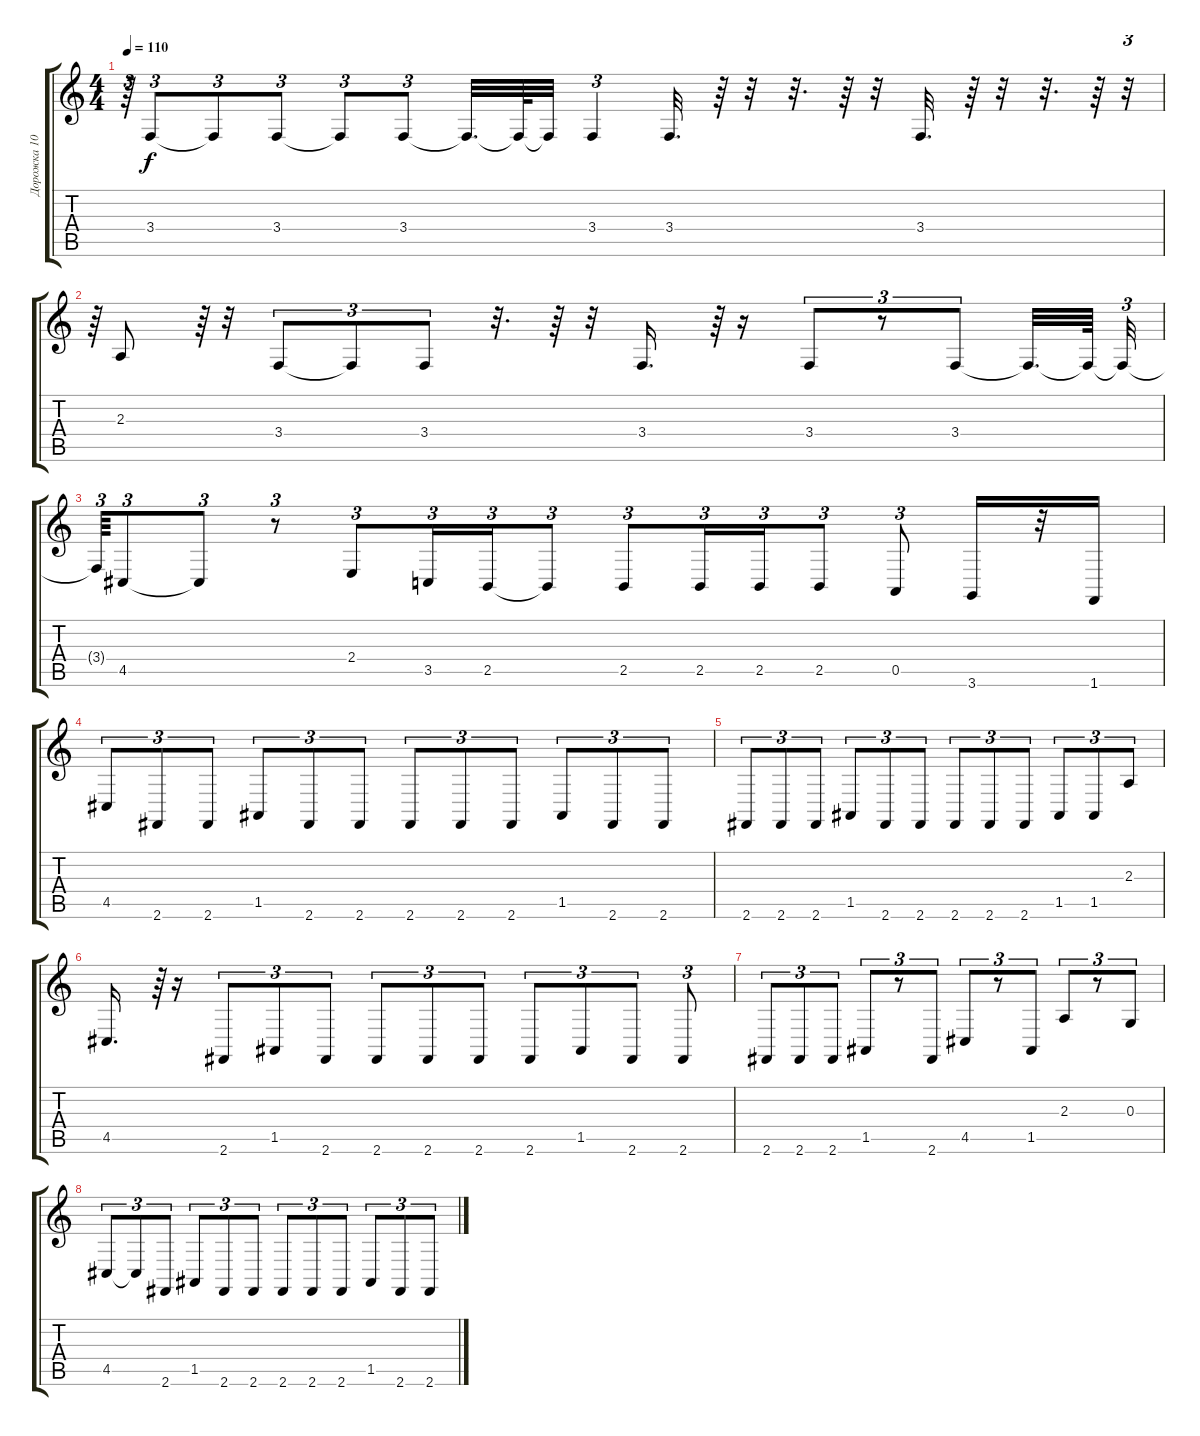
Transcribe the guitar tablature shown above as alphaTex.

\track ("Дорожка 10" "Дорожка 10") {instrument acousticgrandpiano}
\staff {score tabs}
\tuning (E4 B3 G3 D3 A2 E2) {hide}
\ts (4 4)
\tempo 110
\clef g2
\ks c
r.64{tu (3 2) dy f} 3.4.8{tu (3 2)} 3.4{t}.8{tu (3 2)} 3.4.8{tu (3 2)} 3.4{t}.8{tu (3 2)} 3.4.8{tu (3 2)} 3.4{t}.32{d} 3.4{t}.64 3.4{t}.32 3.4.4{tu (3 2)} 3.4.32{d} r.64 r.32 r.32{d} r.64 r.32 3.4.32{d} r.64 r.32 r.32{d} r.64 r.32{tu (3 2)} |
r.64{tu (3 2)} 2.3.8 r.64{tu (3 2)} r.32 3.4.8{tu (3 2)} 3.4{t}.8{tu (3 2)} 3.4.8{tu (3 2)} r.32{d} r.64 r.32 3.4.16{d} r.64{tu (3 2)} r.16 3.4.8{tu (3 2)} r.8{tu (3 2)} 3.4.8{tu (3 2)} 3.4{t}.32{d} 3.4{t}.64 3.4{t}.32{tu (3 2)} |
3.4{t}.64{tu (3 2)} 4.5.8{tu (3 2)} 4.5{t}.8{tu (3 2)} r.8{tu (3 2)} 2.4.8{tu (3 2)} 3.5.16{tu (3 2)} 2.5.16{tu (3 2)} 2.5{t}.8{tu (3 2)} 2.5.8{tu (3 2)} 2.5.16{tu (3 2)} 2.5.16{tu (3 2)} 2.5.8{tu (3 2)} 0.5.8{tu (3 2)} 3.6.16 r.32 1.6.16 |
4.5.8{tu (3 2)} 2.6.8{tu (3 2)} 2.6.8{tu (3 2)} 1.5.8{tu (3 2)} 2.6.8{tu (3 2)} 2.6.8{tu (3 2)} 2.6.8{tu (3 2)} 2.6.8{tu (3 2)} 2.6.8{tu (3 2)} 1.5.8{tu (3 2)} 2.6.8{tu (3 2)} 2.6.8{tu (3 2)} |
2.6.8{tu (3 2)} 2.6.8{tu (3 2)} 2.6.8{tu (3 2)} 1.5.8{tu (3 2)} 2.6.8{tu (3 2)} 2.6.8{tu (3 2)} 2.6.8{tu (3 2)} 2.6.8{tu (3 2)} 2.6.8{tu (3 2)} 1.5.8{tu (3 2)} 1.5.8{tu (3 2)} 2.3.8{tu (3 2)} |
4.5.16{d} r.64{tu (3 2)} r.16 2.6.8{tu (3 2)} 1.5.8{tu (3 2)} 2.6.8{tu (3 2)} 2.6.8{tu (3 2)} 2.6.8{tu (3 2)} 2.6.8{tu (3 2)} 2.6.8{tu (3 2)} 1.5.8{tu (3 2)} 2.6.8{tu (3 2)} 2.6.8{tu (3 2)} |
2.6.8{tu (3 2)} 2.6.8{tu (3 2)} 2.6.8{tu (3 2)} 1.5.8{tu (3 2)} r.8{tu (3 2)} 2.6.8{tu (3 2)} 4.5.8{tu (3 2)} r.8{tu (3 2)} 1.5.8{tu (3 2)} 2.3.8{tu (3 2)} r.8{tu (3 2)} 0.3.8{tu (3 2)} |
4.5.8{tu (3 2)} 4.5{t}.8{tu (3 2)} 2.6.8{tu (3 2)} 1.5.8{tu (3 2)} 2.6.8{tu (3 2)} 2.6.8{tu (3 2)} 2.6.8{tu (3 2)} 2.6.8{tu (3 2)} 2.6.8{tu (3 2)} 1.5.8{tu (3 2)} 2.6.8{tu (3 2)} 2.6.8{tu (3 2)}
